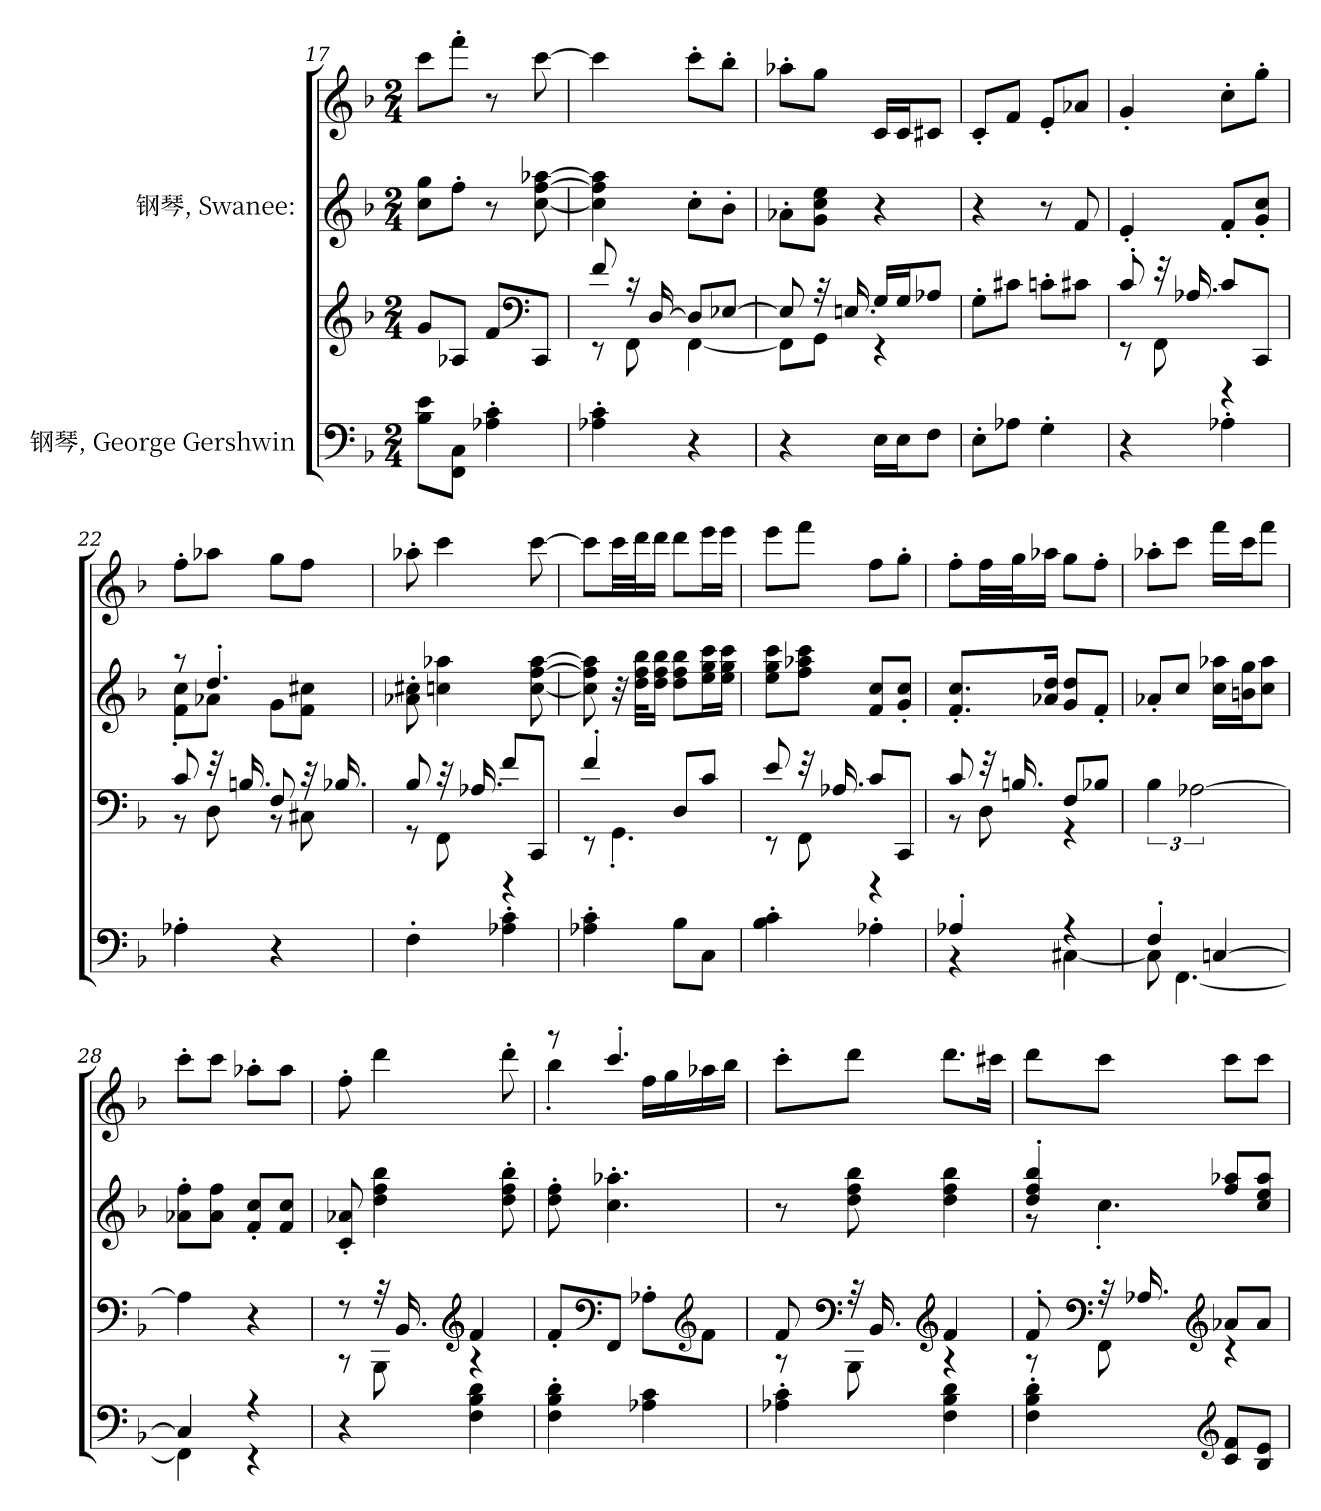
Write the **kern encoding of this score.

**kern	**kern	**kern	**kern
*part2	*part2	*part1	*part1
*staff4	*staff3	*staff2	*staff1
*I"钢琴, George Gershwin	*	*I"钢琴, Swanee:	*
!!LO:LB:g=z
*clefF4	*clefG2	*clefG2	*clefG2
*k[b-]	*k[b-]	*k[b-]	*k[b-]
*M2/4	*M2/4	*M2/4	*M2/4
=17	=17	=17	=17
8B-\ 8e\L	8g/L	8cc\ 8gg\L	8ccc\L
8FF\ 8C\J	8A-X/J	8ff'\J	8fff'\J
4A-X\' 4c\'	8f/L	8r	8r
*	*clefF4	*	*
.	8CC/J	[8cc\ [8ff\ [8aa-X\	[8ccc\
=18	=18	=18	=18
*	*^	*	*
4A-X\' 4c\'	8f/	8r	4cc\] 4ff\] 4aa-\]	4ccc\]
.	16r	8FF\	.	.
.	[16D/	.	.	.
4r	8D/L]	[4FF\	8cc'\L	8ccc'\L
.	[8E-X/J	.	8b-'\J	8bb-'\J
=19	=19	=19	=19	=19
4r	8E-/]	8FF\L]	8a-X'\L	8aa-X'\L
.	32r	8GG\J	8g\ 8cc\ 8ee\J	8gg\J
.	16.En/	.	.	.
16E\LL	16G/LL	4r	4r	16c/LL
16E\J	16G/J	.	.	16c/J
8F\J	8A-X/J	.	.	8c#X/J
*	*v	*v	*	*
=20	=20	=20	=20
8E'\L	8G'\L	4r	8c'/L
8A-X\J	8c#X\J	.	8f/J
4G'\	8cn'\L	8r	8e'/L
.	8c#X\J	8f/	8a-X/J
=21	=21	=21	=21
*	*^	*	*
4r	8c'/	8r	4e'/	4g'/
.	32r	8FF\	.	.
.	16.A-X/	.	.	.
4A-X'\	8c/L	4r	8f'/L	8cc'\L
.	8CC/J	.	8g/' 8cc/'J	8gg'\J
!!LO:LB:g=z
=22	=22	=22	=22	=22
*	*	*	*^	*
4A-X'\	8c/	8r	8r	8f\' 8cc\'L	8ff'\L
.	32r	8D\	4.dd'/	8a-X\J	8aa-X\J
.	16.Bn/	.	.	.	.
4r	8F/	8r	.	8g\L	8gg\L
.	32r	8C#X\	.	8f\ 8cc#X\J	8ff\J
.	16.B-X/	.	.	.	.
*	*	*	*v	*v	*
=23	=23	=23	=23	=23
4F'\	8B-/	8r	8a-X\' 8cc#X\'	8aa-X'\
.	32r	8FF\	4ccn\ 4aa-X\	4ccc\
.	16.A-X/	.	.	.
4A-X\' 4c\'	8f/L	4r	.	.
.	8CC/J	.	[8cc\ [8ff\ [8aa-\	[8ccc\
=24	=24	=24	=24	=24
4A-X\' 4c\'	4f'/	8r	8cc\] 8ff\] 8aa-\]	8ccc\L]
.	.	4.GG'\	32r	32ccc\LL
.	.	.	32dd\ 32ff\ 32bb-\KLL	32ddd\J
.	.	.	16dd\ 16ff\ 16bb-\JJ	16ddd\JJ
8B-\L	8D/L	.	8dd\ 8ff\ 8bb-\L	8ddd\L
8C\J	8c/J	.	16ee\ 16gg\ 16ccc\L	16eee\L
.	.	.	16ee\ 16gg\ 16ccc\JJ	16eee\JJ
=25	=25	=25	=25	=25
4B-\' 4c\'	8e/	8r	8ee\ 8gg\ 8ccc\L	8eee\L
.	32r	8FF\	8ff\ 8aa-X\ 8ccc\J	8fff\J
.	16.A-X/	.	.	.
4A-X'\	8c/L	4r	8f/ 8cc/L	8ff\L
.	8CC/J	.	8g/' 8cc/'J	8gg'\J
!!LO:PB:g=z
=26	=26	=26	=26	=26
*^	*	*	*	*
4A-X'/	4r	8c/	8r	8.f/' 8.cc/'L	8ff'\L
.	.	32r	8D\	.	32ff\LL
.	.	16.Bn/	.	.	32gg\J
.	.	.	.	16a-X/ 16dd/Jk	16aa-X\JJ
4r	[4C#X\	8F/L	4r	8g/ 8dd/L	8gg\L
.	.	8B-X/J	.	8f'/J	8ff'\J
*	*	*v	*v	*	*
=27	=27	=27	=27	=27
4F'/	8C#\]	6B-\	8a-X'/L	8aa-X'\L
.	[4.FF\	.	8cc/J	8ccc\J
.	.	[3A-X\	.	.
[4Cn/	.	.	16cc\ 16aa-X\LL	16fff\LL
.	.	.	16bn\ 16gg\J	16ccc\J
.	.	.	8cc\ 8aa-\J	8fff\J
=28	=28	=28	=28	=28
4C/]	4FF\]	4A-\]	8a-X\' 8ff\'L	8ccc'\L
.	.	.	8a-\ 8ff\J	8ccc\J
4r	4r	4r	8f/' 8cc/'L	8aa-X'\L
.	.	.	8f/ 8cc/J	8aa-\J
*v	*v	*	*	*
=29	=29	=29	=29
*	*^	*	*
4r	8r	8r	8c/' 8a-X/'	8ff'\
.	32r	8BBB-\	4dd\ 4ff\ 4bb-\	4ddd\
.	16.BB-/	.	.	.
*	*clefG2	*	*	*
4F\ 4B-\ 4d\	4f/	4r	.	.
.	.	.	8dd\' 8ff\' 8bb-\'	8ddd'\
*	*v	*v	*	*
!!LO:LB:g=z
=30	=30	=30	=30
*	*	*	*^
4F\' 4B-\' 4d\'	8f'/L	8dd\' 8ff\'	8r	4bb-'\
*	*clefF4	*	*	*
.	8FF/J	4.cc\' 4.aa-X\'	4.ccc'/	.
4A-X\ 4c\	8A-X'\L	.	.	16ff\LL
.	.	.	.	16gg\
*	*clefG2	*	*	*
.	8f\J	.	.	16aa-X\
.	.	.	.	16bb-\JJ
*	*	*	*v	*v
=31	=31	=31	=31
*	*^	*	*
4A-X\' 4c\'	8f/	8r	8r	8ccc'\L
*	*clefF4	*	*	*
.	32r	8BBB-\	8dd\ 8ff\ 8bb-\	8ddd\J
.	16.BB-/	.	.	.
*	*clefG2	*	*	*
4F\ 4B-\ 4d\	4f/	4r	4dd\ 4ff\ 4bb-\	8.ddd\L
.	.	.	.	16ccc#X\Jk
=32	=32	=32	=32	=32
*	*	*	*^	*
4F\' 4B-\' 4d\'	8f'/	8r	4dd/' 4ff/' 4bb-/'	8r	8ddd\L
*	*clefF4	*	*	*	*
.	32r	8FF\	.	4.cc'\	8ccc\J
.	16.A-X/	.	.	.	.
*clefG2	*clefG2	*	*	*	*
8c/ 8f/L	8a-X/L	4r	8ff/ 8aa-X/L	.	8ccc\L
8B-/ 8e/J	8a-/J	.	8cc/ 8ee/ 8aa-/J	.	8ccc\J
*	*v	*v	*	*	*
*	*	*v	*v	*
=	=	=	=
*-	*-	*-	*-
